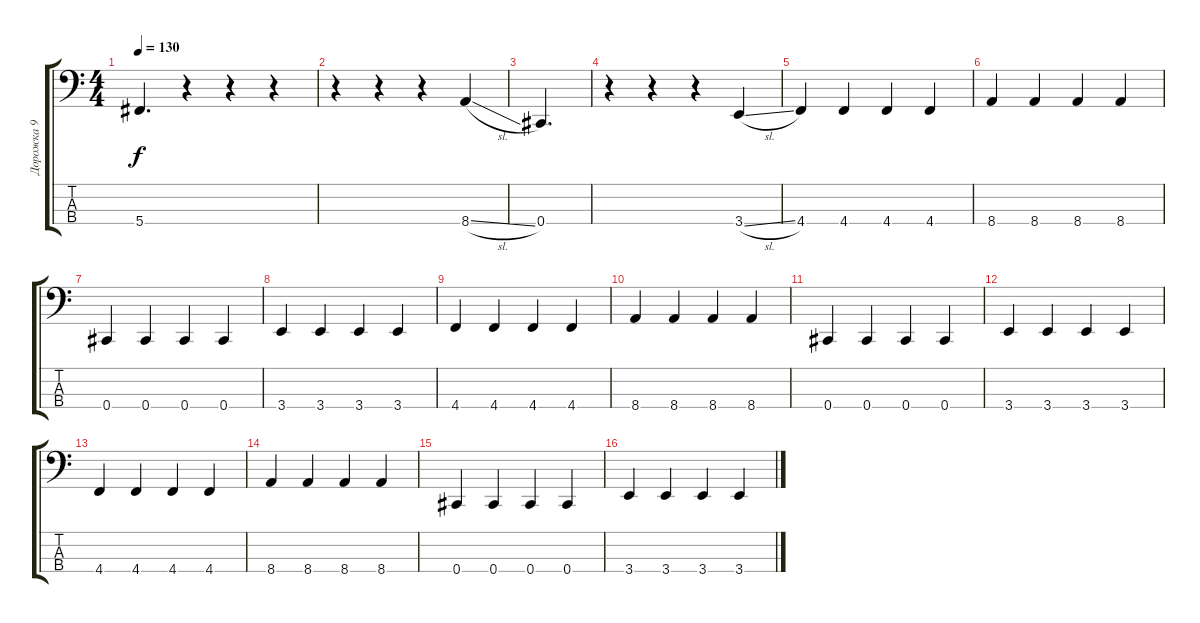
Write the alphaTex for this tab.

\track ("Дорожка 9" "Дорожка 9") {instrument synthbass2}
\staff {score tabs}
\tuning (Gb2 Db2 Ab1 Db1) {hide}
\ts (4 4)
\tempo 130
\clef f4
\ks c
5.4.4{d dy f} r.4 r.4 r.4 |
r.4 r.4 r.4 8.4{sl}.4 |
0.4.4{d} |
r.4 r.4 r.4 3.4{sl}.4 |
4.4.4 4.4.4 4.4.4 4.4.4 |
8.4.4 8.4.4 8.4.4 8.4.4 |
0.4.4 0.4.4 0.4.4 0.4.4 |
3.4.4 3.4.4 3.4.4 3.4.4 |
4.4.4 4.4.4 4.4.4 4.4.4 |
8.4.4 8.4.4 8.4.4 8.4.4 |
0.4.4 0.4.4 0.4.4 0.4.4 |
3.4.4 3.4.4 3.4.4 3.4.4 |
4.4.4 4.4.4 4.4.4 4.4.4 |
8.4.4 8.4.4 8.4.4 8.4.4 |
0.4.4 0.4.4 0.4.4 0.4.4 |
3.4.4 3.4.4 3.4.4 3.4.4
